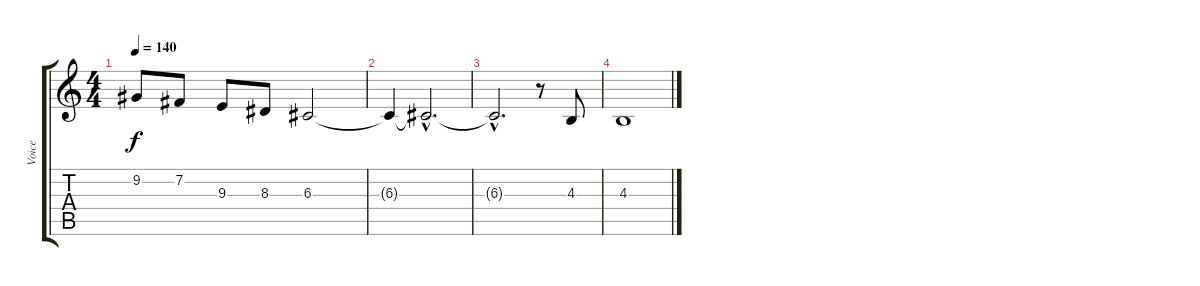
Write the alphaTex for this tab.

\track ("Voice" "Voice") {instrument synthbrass1}
\staff {score tabs}
\tuning (E4 B3 G3 D3 A2 E2) {hide}
\ts (4 4)
\tempo 140
\clef g2
\ks c
9.2{t}.8{dy f} 7.2.8 9.3.8 8.3.8 6.3.2 |
6.3{t}.4 6.3{hac t}.2{d} |
6.3{hac t}.2{d} r.8 4.3.8 |
4.3.1
